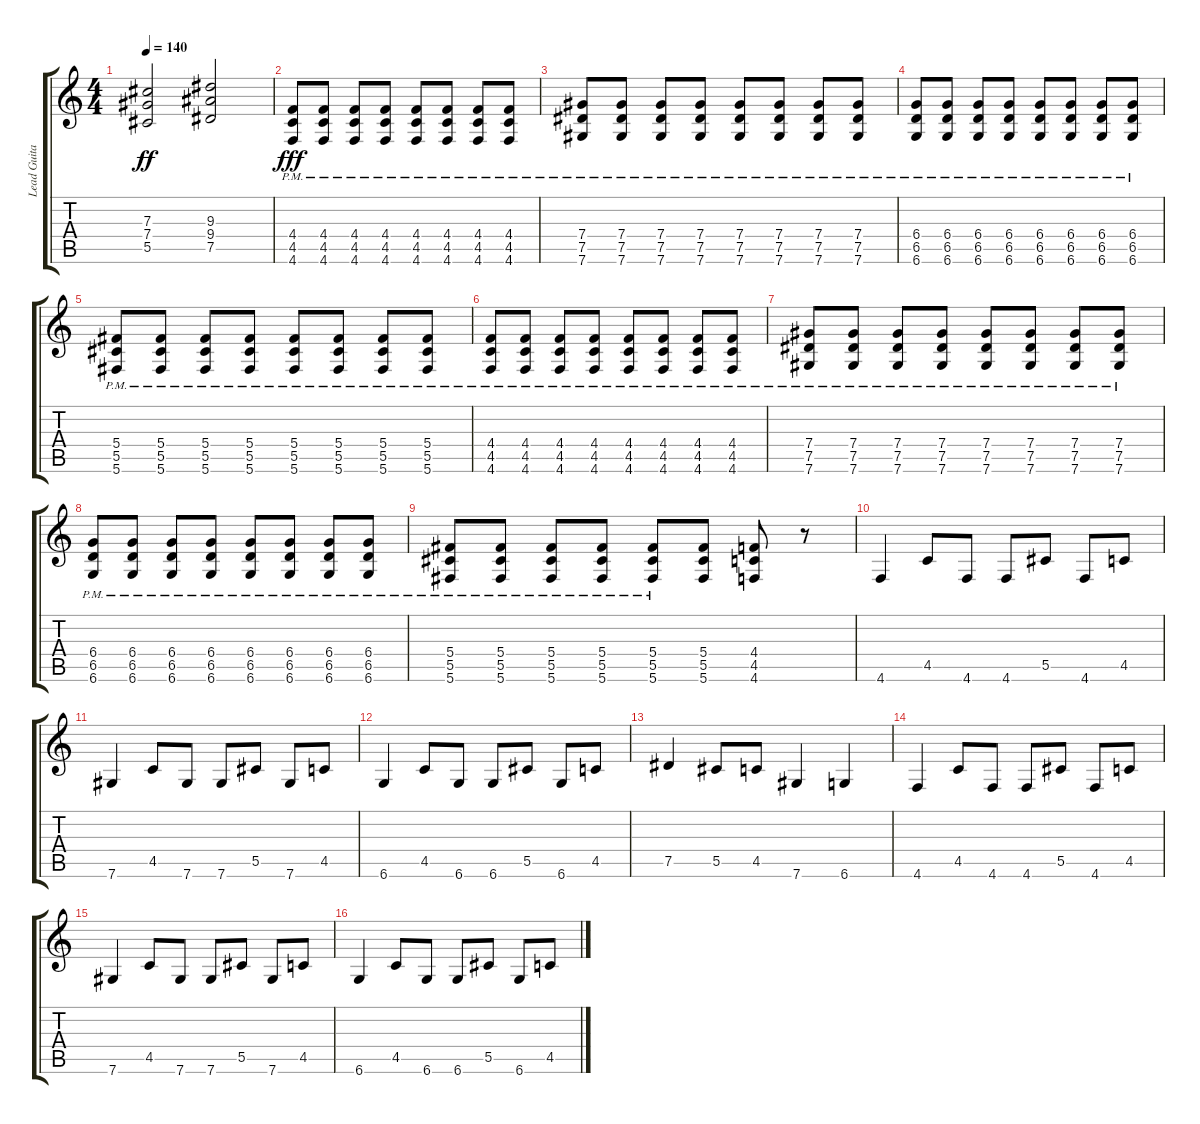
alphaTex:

\track ("Lead Guitar" "Lead Guita") {instrument distortionguitar}
\staff {score tabs}
\tuning (Eb4 Bb3 Gb3 Db3 Ab2 Db2) {hide}
\ts (4 4)
\tempo 140
\clef g2
\ks c
(7.3 7.4 5.5).2{dy ff} (9.3 9.4 7.5).2 |
(4.4{pm} 4.5{pm} 4.6{pm}).8{dy fff} (4.4{pm} 4.5{pm} 4.6{pm}).8 (4.4{pm} 4.5{pm} 4.6{pm}).8 (4.4{pm} 4.5{pm} 4.6{pm}).8 (4.4{pm} 4.5{pm} 4.6{pm}).8 (4.4{pm} 4.5{pm} 4.6{pm}).8 (4.4{pm} 4.5{pm} 4.6{pm}).8 (4.4{pm} 4.5{pm} 4.6{pm}).8 |
(7.4{pm} 7.5{pm} 7.6{pm}).8 (7.4{pm} 7.5{pm} 7.6{pm}).8 (7.4{pm} 7.5{pm} 7.6{pm}).8 (7.4{pm} 7.5{pm} 7.6{pm}).8 (7.4{pm} 7.5{pm} 7.6{pm}).8 (7.4{pm} 7.5{pm} 7.6{pm}).8 (7.4{pm} 7.5{pm} 7.6{pm}).8 (7.4{pm} 7.5{pm} 7.6{pm}).8 |
(6.4{pm} 6.5{pm} 6.6{pm}).8 (6.4{pm} 6.5{pm} 6.6{pm}).8 (6.4{pm} 6.5{pm} 6.6{pm}).8 (6.4{pm} 6.5{pm} 6.6{pm}).8 (6.4{pm} 6.5{pm} 6.6{pm}).8 (6.4{pm} 6.5{pm} 6.6{pm}).8 (6.4{pm} 6.5{pm} 6.6{pm}).8 (6.4{pm} 6.5{pm} 6.6{pm}).8 |
(5.4{pm} 5.5{pm} 5.6{pm}).8 (5.4{pm} 5.5{pm} 5.6{pm}).8 (5.4{pm} 5.5{pm} 5.6{pm}).8 (5.4{pm} 5.5{pm} 5.6{pm}).8 (5.4{pm} 5.5{pm} 5.6{pm}).8 (5.4{pm} 5.5{pm} 5.6{pm}).8 (5.4{pm} 5.5{pm} 5.6{pm}).8 (5.4{pm} 5.5{pm} 5.6{pm}).8 |
(4.4{pm} 4.5{pm} 4.6{pm}).8 (4.4{pm} 4.5{pm} 4.6{pm}).8 (4.4{pm} 4.5{pm} 4.6{pm}).8 (4.4{pm} 4.5{pm} 4.6{pm}).8 (4.4{pm} 4.5{pm} 4.6{pm}).8 (4.4{pm} 4.5{pm} 4.6{pm}).8 (4.4{pm} 4.5{pm} 4.6{pm}).8 (4.4{pm} 4.5{pm} 4.6{pm}).8 |
(7.4{pm} 7.5{pm} 7.6{pm}).8 (7.4{pm} 7.5{pm} 7.6{pm}).8 (7.4{pm} 7.5{pm} 7.6{pm}).8 (7.4{pm} 7.5{pm} 7.6{pm}).8 (7.4{pm} 7.5{pm} 7.6{pm}).8 (7.4{pm} 7.5{pm} 7.6{pm}).8 (7.4{pm} 7.5{pm} 7.6{pm}).8 (7.4{pm} 7.5{pm} 7.6{pm}).8 |
(6.4{pm} 6.5{pm} 6.6{pm}).8 (6.4{pm} 6.5{pm} 6.6{pm}).8 (6.4{pm} 6.5{pm} 6.6{pm}).8 (6.4{pm} 6.5{pm} 6.6{pm}).8 (6.4{pm} 6.5{pm} 6.6{pm}).8 (6.4{pm} 6.5{pm} 6.6{pm}).8 (6.4{pm} 6.5{pm} 6.6{pm}).8 (6.4{pm} 6.5{pm} 6.6{pm}).8 |
(5.4{pm} 5.5{pm} 5.6{pm}).8 (5.4{pm} 5.5{pm} 5.6{pm}).8 (5.4{pm} 5.5{pm} 5.6{pm}).8 (5.4{pm} 5.5{pm} 5.6{pm}).8 (5.4{pm} 5.5{pm} 5.6{pm}).8 (5.4 5.5 5.6).8 (4.4 4.5 4.6).8 r.8 |
4.6.4 4.5.8 4.6.8 4.6.8 5.5.8 4.6.8 4.5.8 |
7.6.4 4.5.8 7.6.8 7.6.8 5.5.8 7.6.8 4.5.8 |
6.6.4 4.5.8 6.6.8 6.6.8 5.5.8 6.6.8 4.5.8 |
7.5.4 5.5.8 4.5.8 7.6.4 6.6.4 |
4.6.4 4.5.8 4.6.8 4.6.8 5.5.8 4.6.8 4.5.8 |
7.6.4 4.5.8 7.6.8 7.6.8 5.5.8 7.6.8 4.5.8 |
6.6.4 4.5.8 6.6.8 6.6.8 5.5.8 6.6.8 4.5.8
